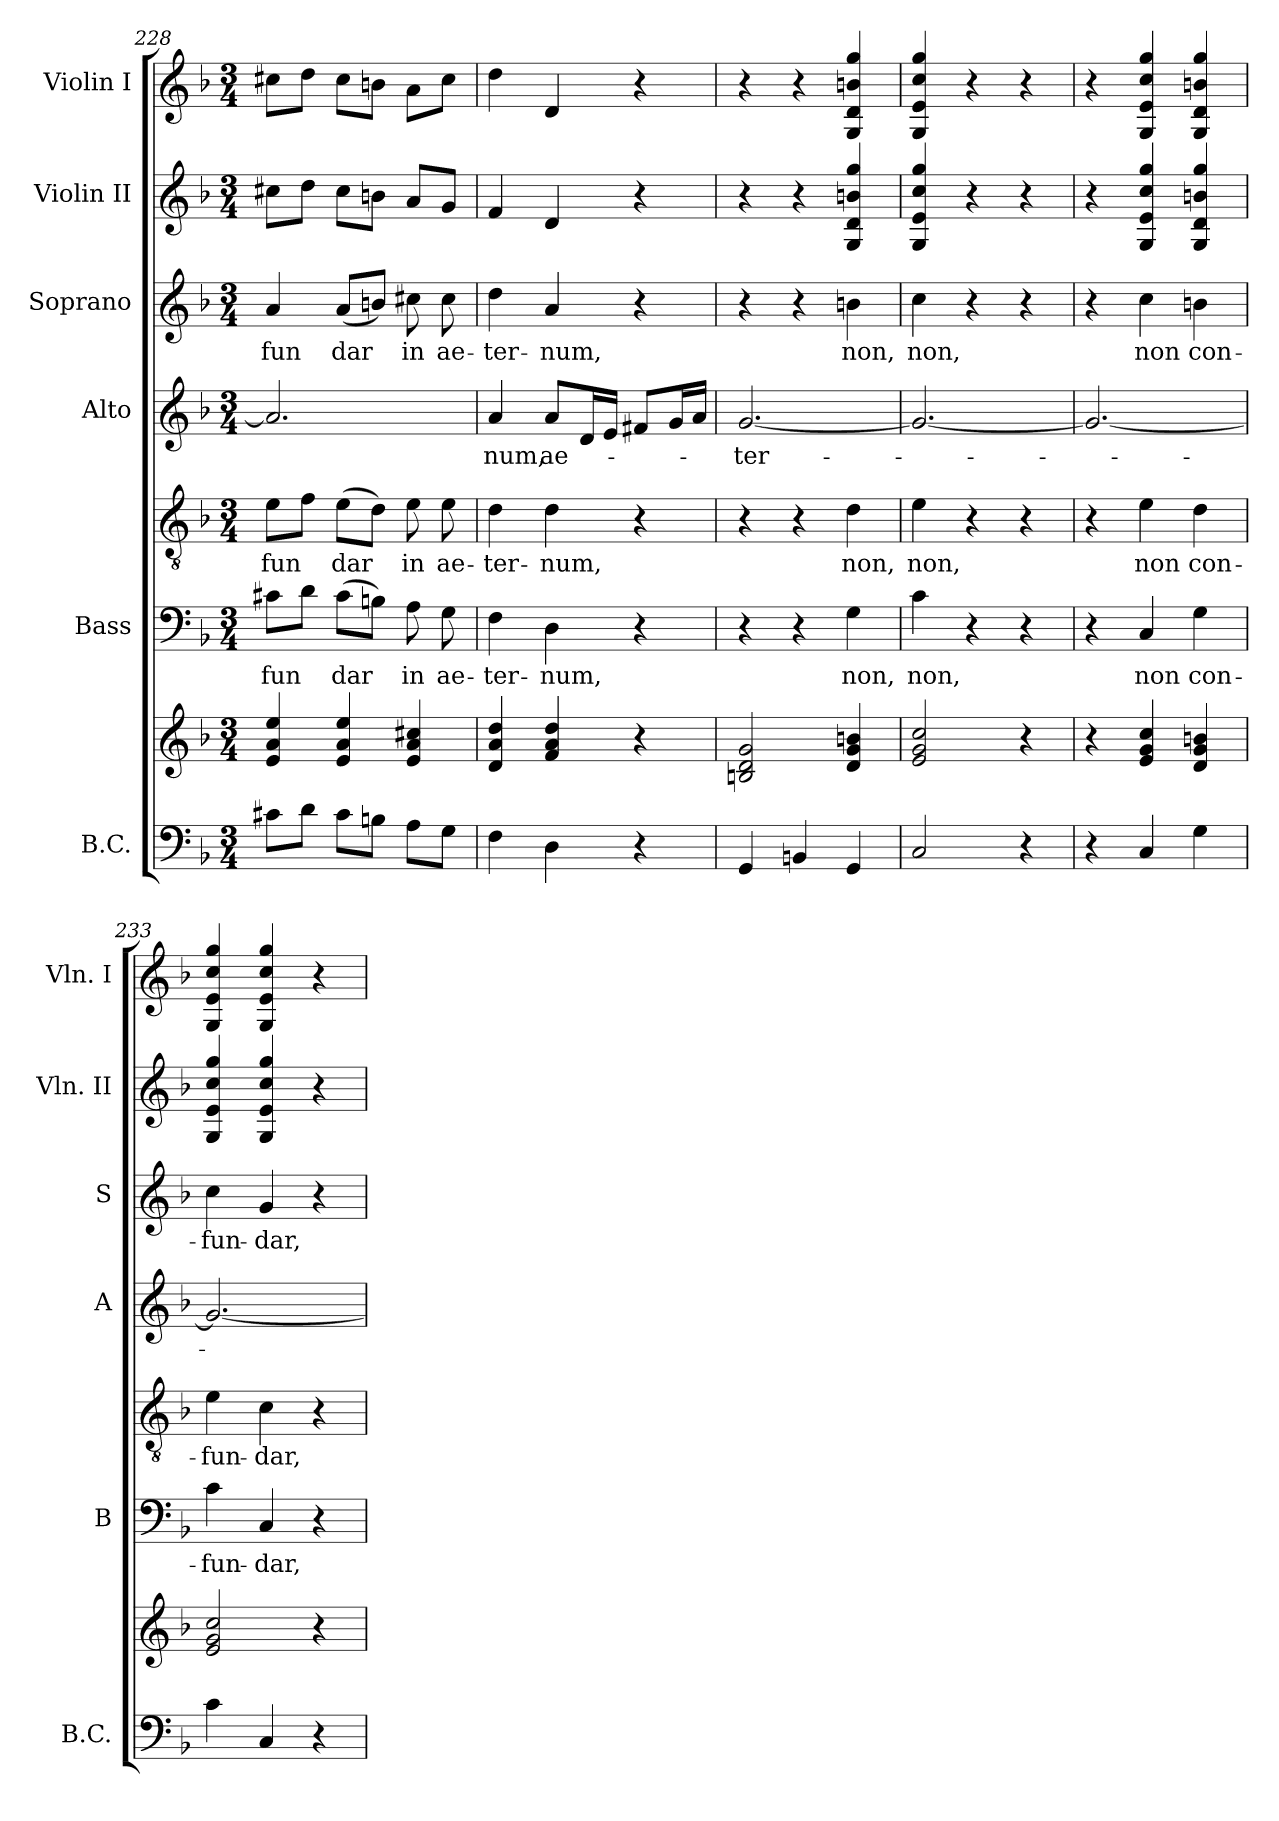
**kern	**kern	**kern	**text	**kern	**text	**kern	**text	**kern	**text	**kern	**kern
*part7	*part7	*part6	*part6	*part5	*part5	*part4	*part4	*part3	*part3	*part2	*part1
*staff8	*staff7	*staff6	*staff6	*staff5	*staff5	*staff4	*staff4	*staff3	*staff3	*staff2	*staff1
*I"B.C.	*	*I"Bass	*	*	*	*I"Alto	*	*I"Soprano	*	*I"Violin II	*I"Violin I
*I'B.C.	*	*I'B	*	*	*	*I'A	*	*I'S	*	*I'Vln. II	*I'Vln. I
!!LO:PB:g=z
*clefF4	*clefG2	*clefF4	*	*clefGv2	*	*clefG2	*	*clefG2	*	*clefG2	*clefG2
*k[b-]	*k[b-]	*k[b-]	*	*k[b-]	*	*k[b-]	*	*k[b-]	*	*k[b-]	*k[b-]
*F:	*F:	*F:	*	*F:	*	*F:	*	*F:	*	*F:	*F:
*M3/4	*M3/4	*M3/4	*	*M3/4	*	*M3/4	*	*M3/4	*	*M3/4	*M3/4
=228	=228	=228	=228	=228	=228	=228	=228	=228	=228	=228	=228
!	!	!	!LO:LY:b	!	!LO:LY:b	!	!	!	!LO:LY:b	!	!
8c#X\L	4e/ 4a/ 4ee/	8c#X\L	-fun	8e\L	-fun	2.a/]	.	4a/	-fun	8cc#X\L	8cc#X\L
8d\J	.	8d\J	.	8f\J	.	.	.	.	.	8dd\J	8dd\J
!	!	!	!LO:LY:b	!	!LO:LY:b	!	!	!	!LO:LY:b	!	!
8c#\L	4e/ 4a/ 4ee/	(>8c#\L	dar	(>8e\L	dar	.	.	(<8a/L	dar	8cc#\L	8cc#\L
8Bn\J	.	8Bn\J)	.	8d\J)	.	.	.	8bn/J)	.	8bn\J	8bn\J
!	!	!	!LO:LY:b	!	!LO:LY:b	!	!	!	!LO:LY:b	!	!
8A\L	4e/ 4a/ 4cc#X/	8A\	in	8e\	in	.	.	8cc#X\	in	8a/L	8a\L
!	!	!	!LO:LY:b	!	!LO:LY:b	!	!	!	!LO:LY:b	!	!
8G\J	.	8G\	ae-	8e\	ae-	.	.	8cc#\	ae-	8g/J	8cc#\J
=229	=229	=229	=229	=229	=229	=229	=229	=229	=229	=229	=229
!	!	!	!LO:LY:b	!	!LO:LY:b	!	!LO:LY:b	!	!LO:LY:b	!	!
4F\	4d/ 4a/ 4dd/	4F\	-ter-	4d\	-ter-	4a/	-num,	4dd\	-ter-	4f/	4dd\
!	!	!	!LO:LY:b	!	!LO:LY:b	!	!LO:LY:b	!	!LO:LY:b	!	!
4D\	4f/ 4a/ 4dd/	4D\	-num,	4d\	-num,	8a/L	ae-	4a/	-num,	4d/	4d/
.	.	.	.	.	.	16d/L	.	.	.	.	.
.	.	.	.	.	.	16e/JJ	.	.	.	.	.
4r	4r	4r	.	4r	.	8f#X/L	.	4r	.	4r	4r
.	.	.	.	.	.	16g/L	.	.	.	.	.
.	.	.	.	.	.	16a/JJ	.	.	.	.	.
=230	=230	=230	=230	=230	=230	=230	=230	=230	=230	=230	=230
!	!	!	!	!	!	!	!LO:LY:b	!	!	!	!
4GG/	2Bn/ 2d/ 2g/	4r	.	4r	.	[2.g/	-ter-	4r	.	4r	4r
4BBn/	.	4r	.	4r	.	.	.	4r	.	4r	4r
!	!	!	!LO:LY:b	!	!LO:LY:b	!	!	!	!LO:LY:b	!	!
4GG/	4d/ 4g/ 4bn/	4G\	non,	4d\	non,	.	.	4bn\	non,	4G/ 4d/ 4bn/ 4gg/	4G/ 4d/ 4bn/ 4gg/
=231	=231	=231	=231	=231	=231	=231	=231	=231	=231	=231	=231
!	!	!	!LO:LY:b	!	!LO:LY:b	!	!	!	!LO:LY:b	!	!
2C/	2e/ 2g/ 2cc/	4c\	non,	4e\	non,	2.g/_	.	4cc\	non,	4G/ 4e/ 4cc/ 4gg/	4G/ 4e/ 4cc/ 4gg/
.	.	4r	.	4r	.	.	.	4r	.	4r	4r
4r	4r	4r	.	4r	.	.	.	4r	.	4r	4r
=232	=232	=232	=232	=232	=232	=232	=232	=232	=232	=232	=232
4r	4r	4r	.	4r	.	2.g/_	.	4r	.	4r	4r
!	!	!	!LO:LY:b	!	!LO:LY:b	!	!	!	!LO:LY:b	!	!
4C/	4e/ 4g/ 4cc/	4C/	non	4e\	non	.	.	4cc\	non	4G/ 4e/ 4cc/ 4gg/	4G/ 4e/ 4cc/ 4gg/
!	!	!	!LO:LY:b	!	!LO:LY:b	!	!	!	!LO:LY:b	!	!
4G\	4d/ 4g/ 4bn/	4G\	con-	4d\	con-	.	.	4bn\	con-	4G/ 4d/ 4bn/ 4gg/	4G/ 4d/ 4bn/ 4gg/
=233	=233	=233	=233	=233	=233	=233	=233	=233	=233	=233	=233
!	!	!	!LO:LY:b	!	!LO:LY:b	!	!	!	!LO:LY:b	!	!
4c\	2e/ 2g/ 2cc/	4c\	-fun-	4e\	-fun-	2.g/_	.	4cc\	-fun-	4G/ 4e/ 4cc/ 4gg/	4G/ 4e/ 4cc/ 4gg/
!	!	!	!LO:LY:b	!	!LO:LY:b	!	!	!	!LO:LY:b	!	!
4C/	.	4C/	-dar,	4c\	-dar,	.	.	4g/	-dar,	4G/ 4e/ 4cc/ 4gg/	4G/ 4e/ 4cc/ 4gg/
4r	4r	4r	.	4r	.	.	.	4r	.	4r	4r
=	=	=	=	=	=	=	=	=	=	=	=
*-	*-	*-	*-	*-	*-	*-	*-	*-	*-	*-	*-
